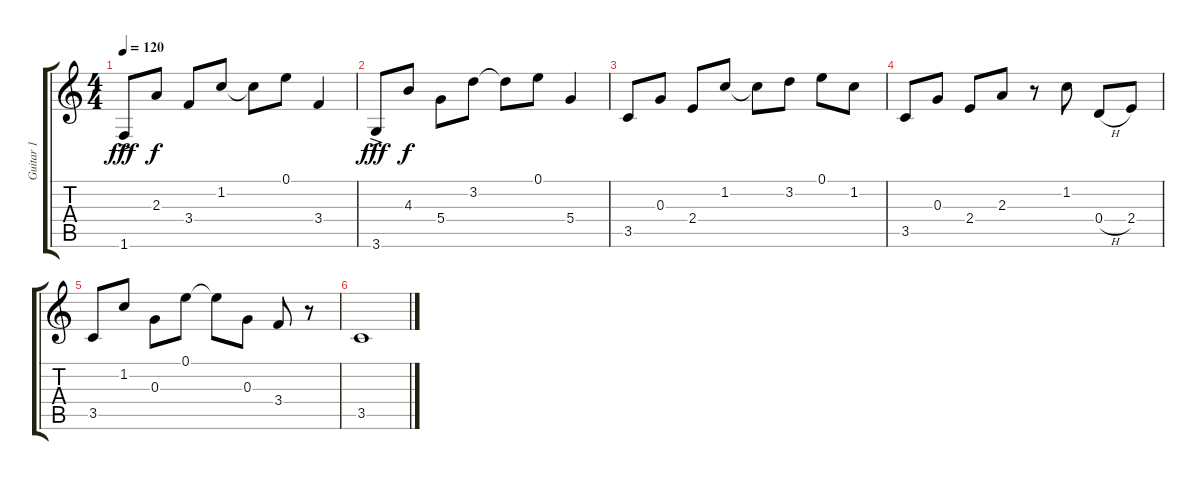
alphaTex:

\track ("Guitar 1" "Guitar 1") {instrument acousticguitarnylon}
\staff {score tabs}
\tuning (E4 B3 G3 D3 A2 E2) {hide}
\ts (4 4)
\tempo 120
\clef g2
\ks c
1.6{ac}.8{dy fff} 2.3.8{dy f} 3.4.8 1.2.8 1.2{t}.8 0.1.8 3.4.4 |
3.6{ac}.8{dy fff} 4.3.8{dy f} 5.4.8 3.2.8 3.2{t}.8 0.1.8 5.4.4 |
3.5.8 0.3.8 2.4.8 1.2.8 1.2{t}.8 3.2.8 0.1.8 1.2.8 |
3.5.8 0.3.8 2.4.8 2.3.8 r.8 1.2.8 0.4{h}.8 2.4.8 |
3.5.8 1.2.8 0.3.8 0.1.8 0.1{t}.8 0.3.8 3.4.8 r.8 |
3.5.1
